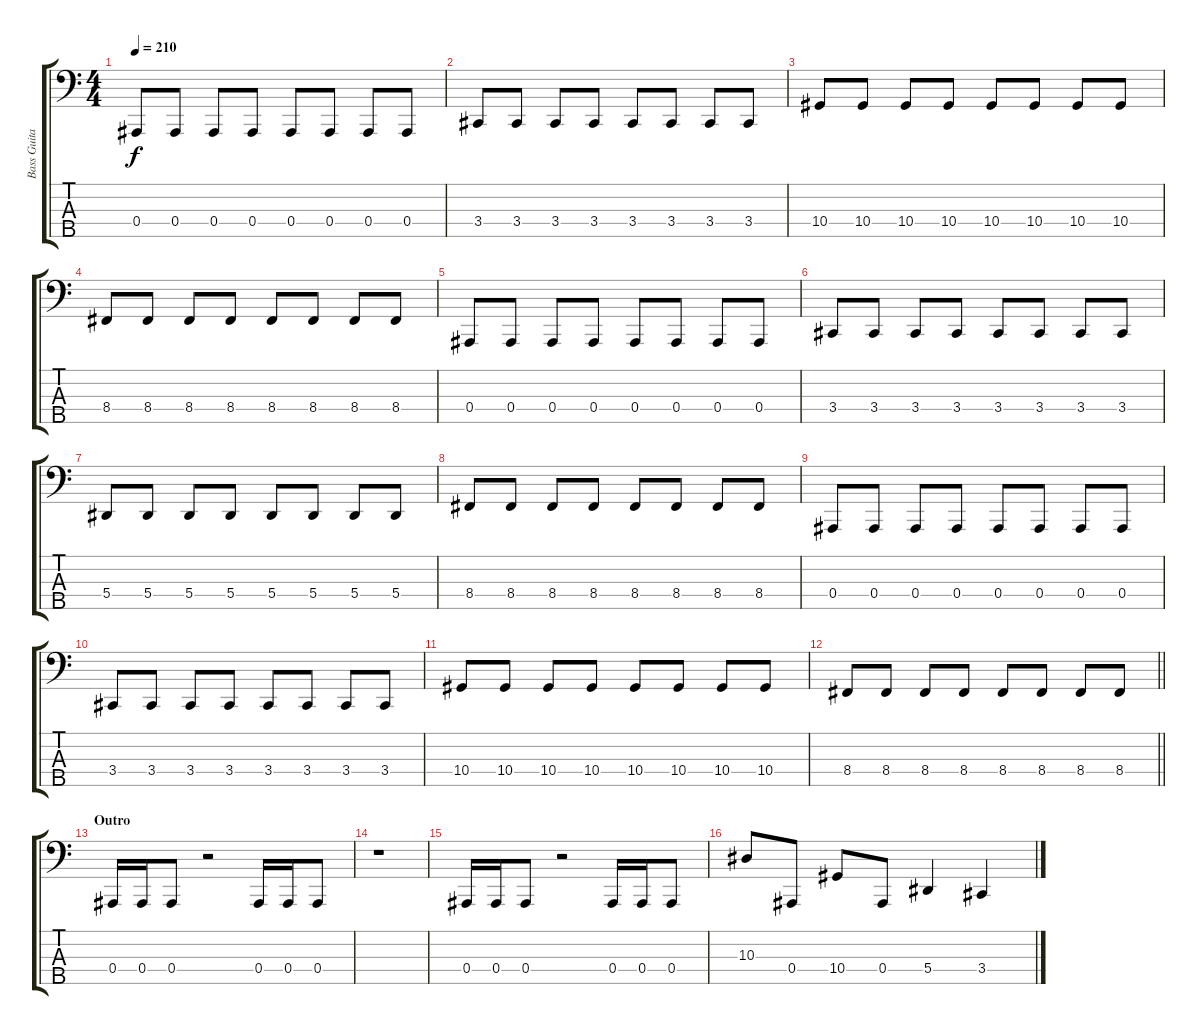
\track ("Bass Guitar" "Bass Guita") {instrument electricbassfinger}
\staff {score tabs}
\tuning (Eb2 Bb1 F1 Bb0 F0) {hide}
\ts (4 4)
\tempo 210
\clef f4
\ks c
0.4.8{dy f} 0.4.8 0.4.8 0.4.8 0.4.8 0.4.8 0.4.8 0.4.8 |
3.4.8 3.4.8 3.4.8 3.4.8 3.4.8 3.4.8 3.4.8 3.4.8 |
10.4.8 10.4.8 10.4.8 10.4.8 10.4.8 10.4.8 10.4.8 10.4.8 |
8.4.8 8.4.8 8.4.8 8.4.8 8.4.8 8.4.8 8.4.8 8.4.8 |
0.4.8 0.4.8 0.4.8 0.4.8 0.4.8 0.4.8 0.4.8 0.4.8 |
3.4.8 3.4.8 3.4.8 3.4.8 3.4.8 3.4.8 3.4.8 3.4.8 |
5.4.8 5.4.8 5.4.8 5.4.8 5.4.8 5.4.8 5.4.8 5.4.8 |
8.4.8 8.4.8 8.4.8 8.4.8 8.4.8 8.4.8 8.4.8 8.4.8 |
0.4.8 0.4.8 0.4.8 0.4.8 0.4.8 0.4.8 0.4.8 0.4.8 |
3.4.8 3.4.8 3.4.8 3.4.8 3.4.8 3.4.8 3.4.8 3.4.8 |
10.4.8 10.4.8 10.4.8 10.4.8 10.4.8 10.4.8 10.4.8 10.4.8 |
\barLineRight lightlight
8.4.8 8.4.8 8.4.8 8.4.8 8.4.8 8.4.8 8.4.8 8.4.8 |
\section ("" "Outro")
0.4.16 0.4.16 0.4.8 r.2 0.4.16 0.4.16 0.4.8 |
r.1 |
0.4.16 0.4.16 0.4.8 r.2 0.4.16 0.4.16 0.4.8 |
10.3.8 0.4.8 10.4.8 0.4.8 5.4.4 3.4.4
